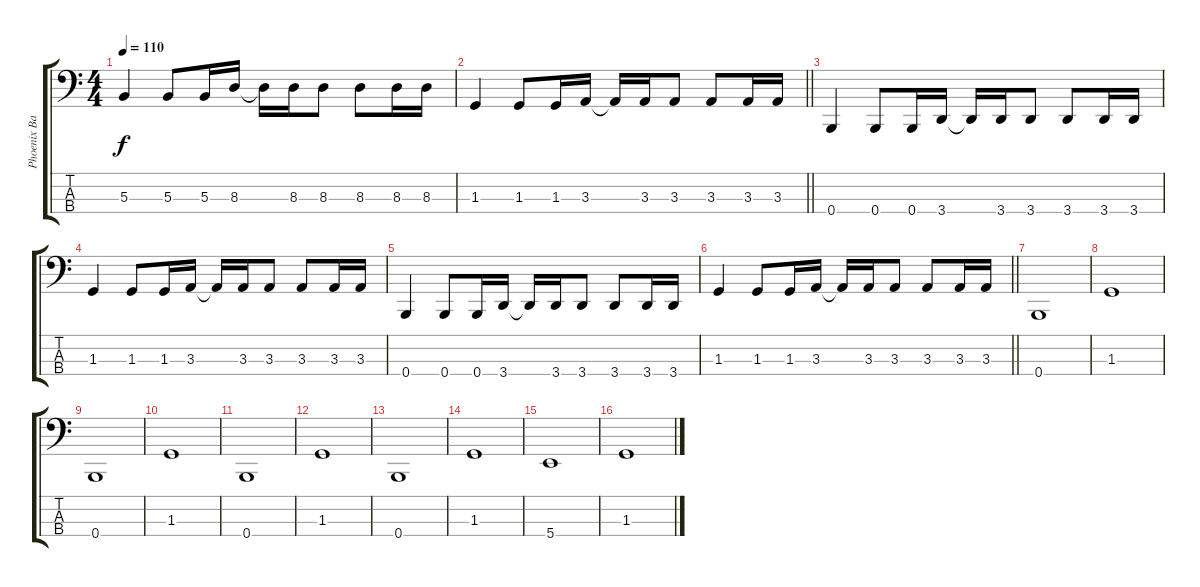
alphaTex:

\track ("Phoenix Bass1" "Phoenix Ba") {instrument electricbasspick}
\staff {score tabs}
\tuning (E2 B1 Gb1 B0) {hide}
\ts (4 4)
\tempo 110
\clef f4
\ks c
5.3.4{dy f} 5.3.8 5.3.16 8.3.16 8.3{t}.16 8.3.16 8.3.8 8.3.8 8.3.16 8.3.16 |
\barLineRight lightlight
1.3.4 1.3.8 1.3.16 3.3.16 3.3{t}.16 3.3.16 3.3.8 3.3.8 3.3.16 3.3.16 |
0.4.4 0.4.8 0.4.16 3.4.16 3.4{t}.16 3.4.16 3.4.8 3.4.8 3.4.16 3.4.16 |
1.3.4 1.3.8 1.3.16 3.3.16 3.3{t}.16 3.3.16 3.3.8 3.3.8 3.3.16 3.3.16 |
0.4.4 0.4.8 0.4.16 3.4.16 3.4{t}.16 3.4.16 3.4.8 3.4.8 3.4.16 3.4.16 |
\barLineRight lightlight
1.3.4 1.3.8 1.3.16 3.3.16 3.3{t}.16 3.3.16 3.3.8 3.3.8 3.3.16 3.3.16 |
0.4.1 |
1.3.1 |
0.4.1 |
1.3.1 |
0.4.1 |
1.3.1 |
0.4.1 |
1.3.1 |
5.4.1 |
1.3.1
